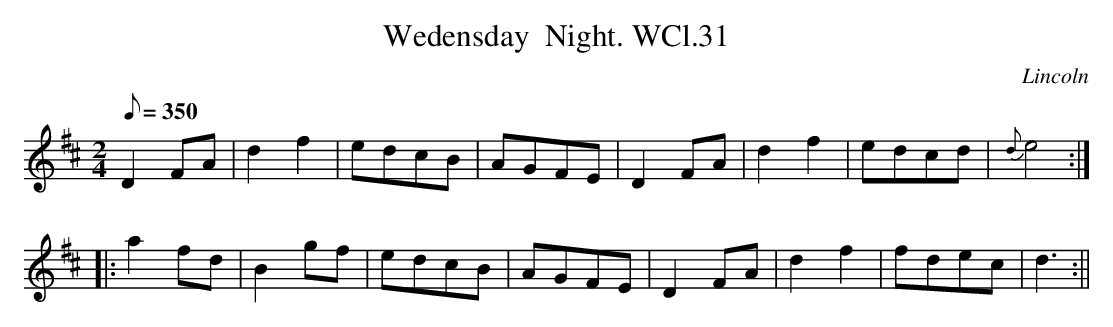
X:1
T:Wedensday  Night. WCl.31
M:2/4
L:1/8
Q:350
O:Lincoln
K:D
D2 FA|d2f2|edcB|AGFE|D2FA|d2f2|edcd|{d}e4::!
a2 fd|B2 gf|edcB|AGFE|D2 FA|d2f2|fdec|d3:||
